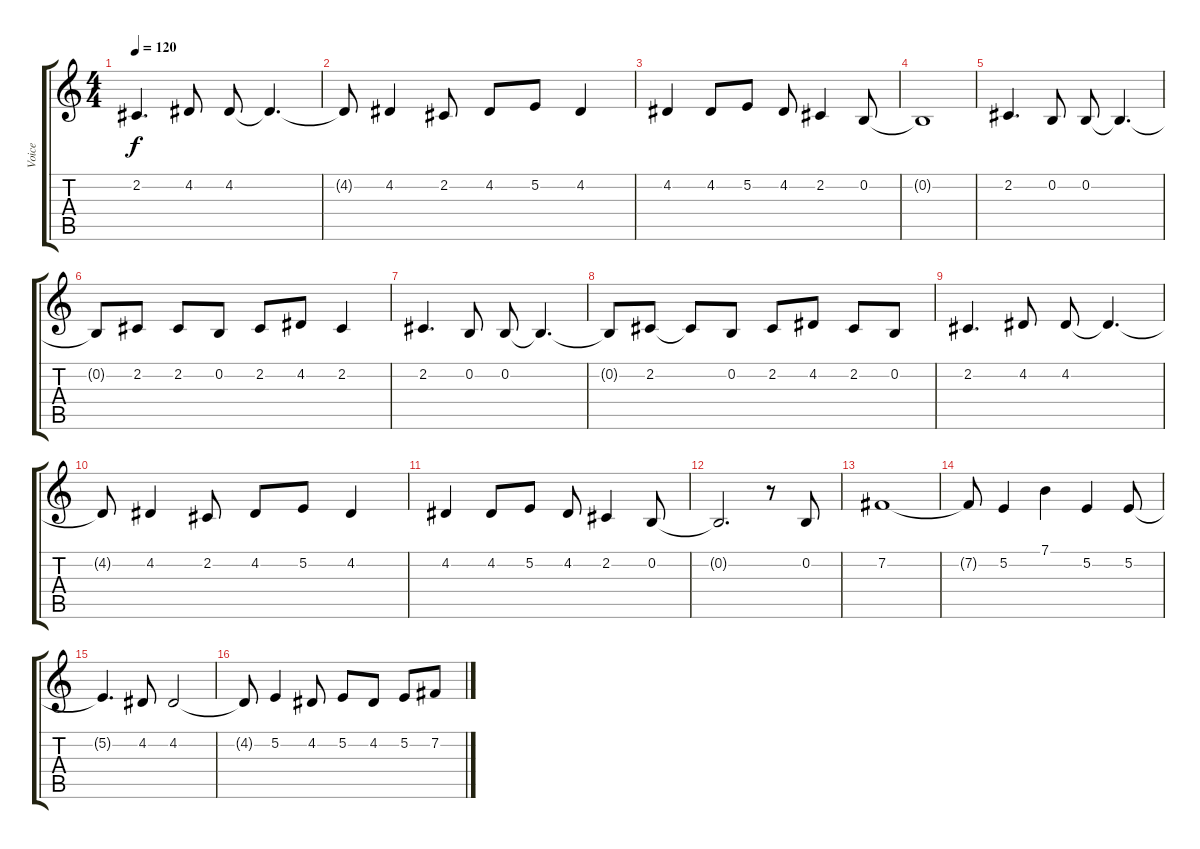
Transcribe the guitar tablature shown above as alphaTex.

\track ("Voice" "Voice") {instrument pad1newage}
\staff {score tabs}
\tuning (E4 B3 G3 D3 A2 E2) {hide}
\ts (4 4)
\tempo 120
\clef g2
\ks c
2.2.4{d dy f} 4.2.8 4.2.8 4.2{t}.4{d} |
4.2{t}.8 4.2.4 2.2.8 4.2.8 5.2.8 4.2.4 |
4.2.4 4.2.8 5.2.8 4.2.8 2.2.4 0.2.8 |
0.2{t}.1 |
2.2.4{d} 0.2.8 0.2.8 0.2{t}.4{d} |
0.2{t}.8 2.2.8 2.2.8 0.2.8 2.2.8 4.2.8 2.2.4 |
2.2.4{d} 0.2.8 0.2.8 0.2{t}.4{d} |
0.2{t}.8 2.2.8 2.2{t}.8 0.2.8 2.2.8 4.2.8 2.2.8 0.2.8 |
2.2.4{d} 4.2.8 4.2.8 4.2{t}.4{d} |
4.2{t}.8 4.2.4 2.2.8 4.2.8 5.2.8 4.2.4 |
4.2.4 4.2.8 5.2.8 4.2.8 2.2.4 0.2.8 |
0.2{t}.2{d} r.8 0.2.8 |
7.2.1 |
7.2{t}.8 5.2.4 7.1.4 5.2.4 5.2.8 |
5.2{t}.4{d} 4.2.8 4.2.2 |
4.2{t}.8 5.2.4 4.2.8 5.2.8 4.2.8 5.2.8 7.2.8
